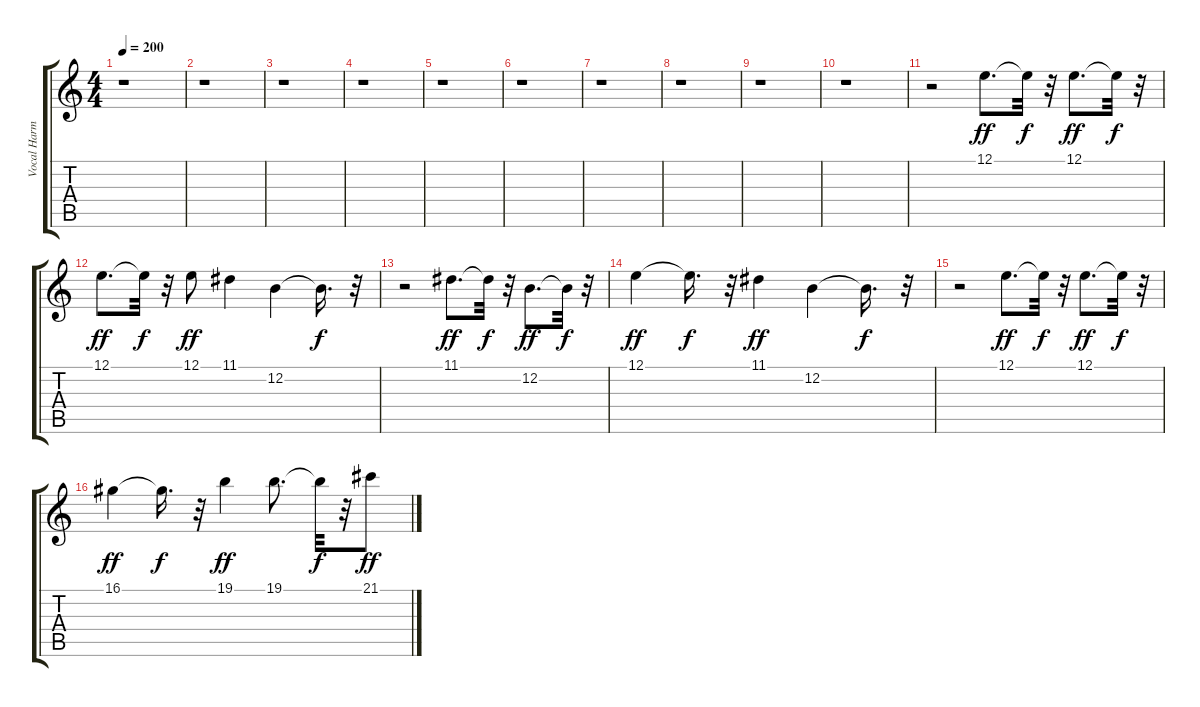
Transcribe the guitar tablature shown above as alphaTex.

\track ("Vocal Harmony" "Vocal Harm") {instrument choiraahs}
\staff {score tabs}
\tuning (E4 B3 G3 D3 A2 E2) {hide}
\ts (4 4)
\tempo 200
\clef g2
\ks c
r.1{dy f} |
r.1 |
r.1 |
r.1 |
r.1 |
r.1 |
r.1 |
r.1 |
r.1 |
r.1 |
r.2 12.1.8{d dy ff} 12.1{t}.32{dy f} r.32 12.1.8{d dy ff} 12.1{t}.32{dy f} r.32 |
12.1.8{d dy ff} 12.1{t}.32{dy f} r.32 12.1.8{dy ff} 11.1.4 12.2.4 12.2{t}.16{d dy f} r.32 |
r.2 11.1.8{d dy ff} 11.1{t}.32{dy f} r.32 12.2.8{d dy ff} 12.2{t}.32{dy f} r.32 |
12.1.4{dy ff} 12.1{t}.16{d dy f} r.32 11.1.4{dy ff} 12.2.4 12.2{t}.16{d dy f} r.32 |
r.2 12.1.8{d dy ff} 12.1{t}.32{dy f} r.32 12.1.8{d dy ff} 12.1{t}.32{dy f} r.32 |
16.1.4{dy ff} 16.1{t}.16{d dy f} r.32 19.1.4{dy ff} 19.1.8{d} 19.1{t}.32{dy f} r.32 21.1.8{dy ff}
